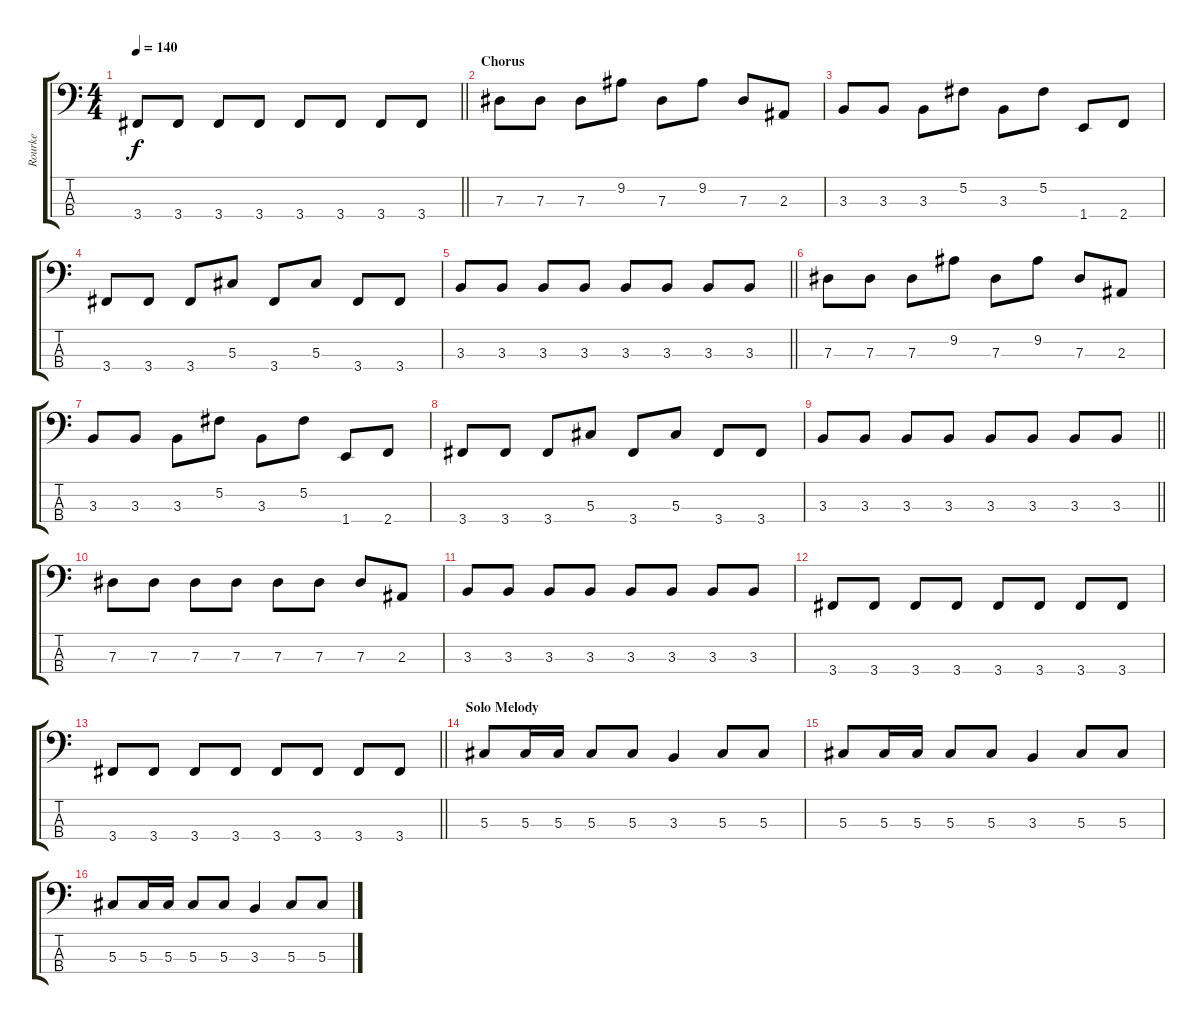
\track ("Rourke" "Rourke") {instrument electricbassfinger}
\staff {score tabs}
\tuning (Gb2 Db2 Ab1 Eb1) {hide}
\ts (4 4)
\tempo 140
\clef f4
\barLineRight lightlight
\ks c
3.4.8{dy f} 3.4.8 3.4.8 3.4.8 3.4.8 3.4.8 3.4.8 3.4.8 |
\section ("" "Chorus")
7.3.8 7.3.8 7.3.8 9.2.8 7.3.8 9.2.8 7.3.8 2.3.8 |
3.3.8 3.3.8 3.3.8 5.2.8 3.3.8 5.2.8 1.4.8 2.4.8 |
3.4.8 3.4.8 3.4.8 5.3.8 3.4.8 5.3.8 3.4.8 3.4.8 |
\barLineRight lightlight
3.3.8 3.3.8 3.3.8 3.3.8 3.3.8 3.3.8 3.3.8 3.3.8 |
7.3.8 7.3.8 7.3.8 9.2.8 7.3.8 9.2.8 7.3.8 2.3.8 |
3.3.8 3.3.8 3.3.8 5.2.8 3.3.8 5.2.8 1.4.8 2.4.8 |
3.4.8 3.4.8 3.4.8 5.3.8 3.4.8 5.3.8 3.4.8 3.4.8 |
\barLineRight lightlight
3.3.8 3.3.8 3.3.8 3.3.8 3.3.8 3.3.8 3.3.8 3.3.8 |
7.3.8 7.3.8 7.3.8 7.3.8 7.3.8 7.3.8 7.3.8 2.3.8 |
3.3.8 3.3.8 3.3.8 3.3.8 3.3.8 3.3.8 3.3.8 3.3.8 |
3.4.8 3.4.8 3.4.8 3.4.8 3.4.8 3.4.8 3.4.8 3.4.8 |
\barLineRight lightlight
3.4.8 3.4.8 3.4.8 3.4.8 3.4.8 3.4.8 3.4.8 3.4.8 |
\section ("" "Solo Melody")
5.3.8 5.3.16 5.3.16 5.3.8 5.3.8 3.3.4 5.3.8 5.3.8 |
5.3.8 5.3.16 5.3.16 5.3.8 5.3.8 3.3.4 5.3.8 5.3.8 |
5.3.8 5.3.16 5.3.16 5.3.8 5.3.8 3.3.4 5.3.8 5.3.8
